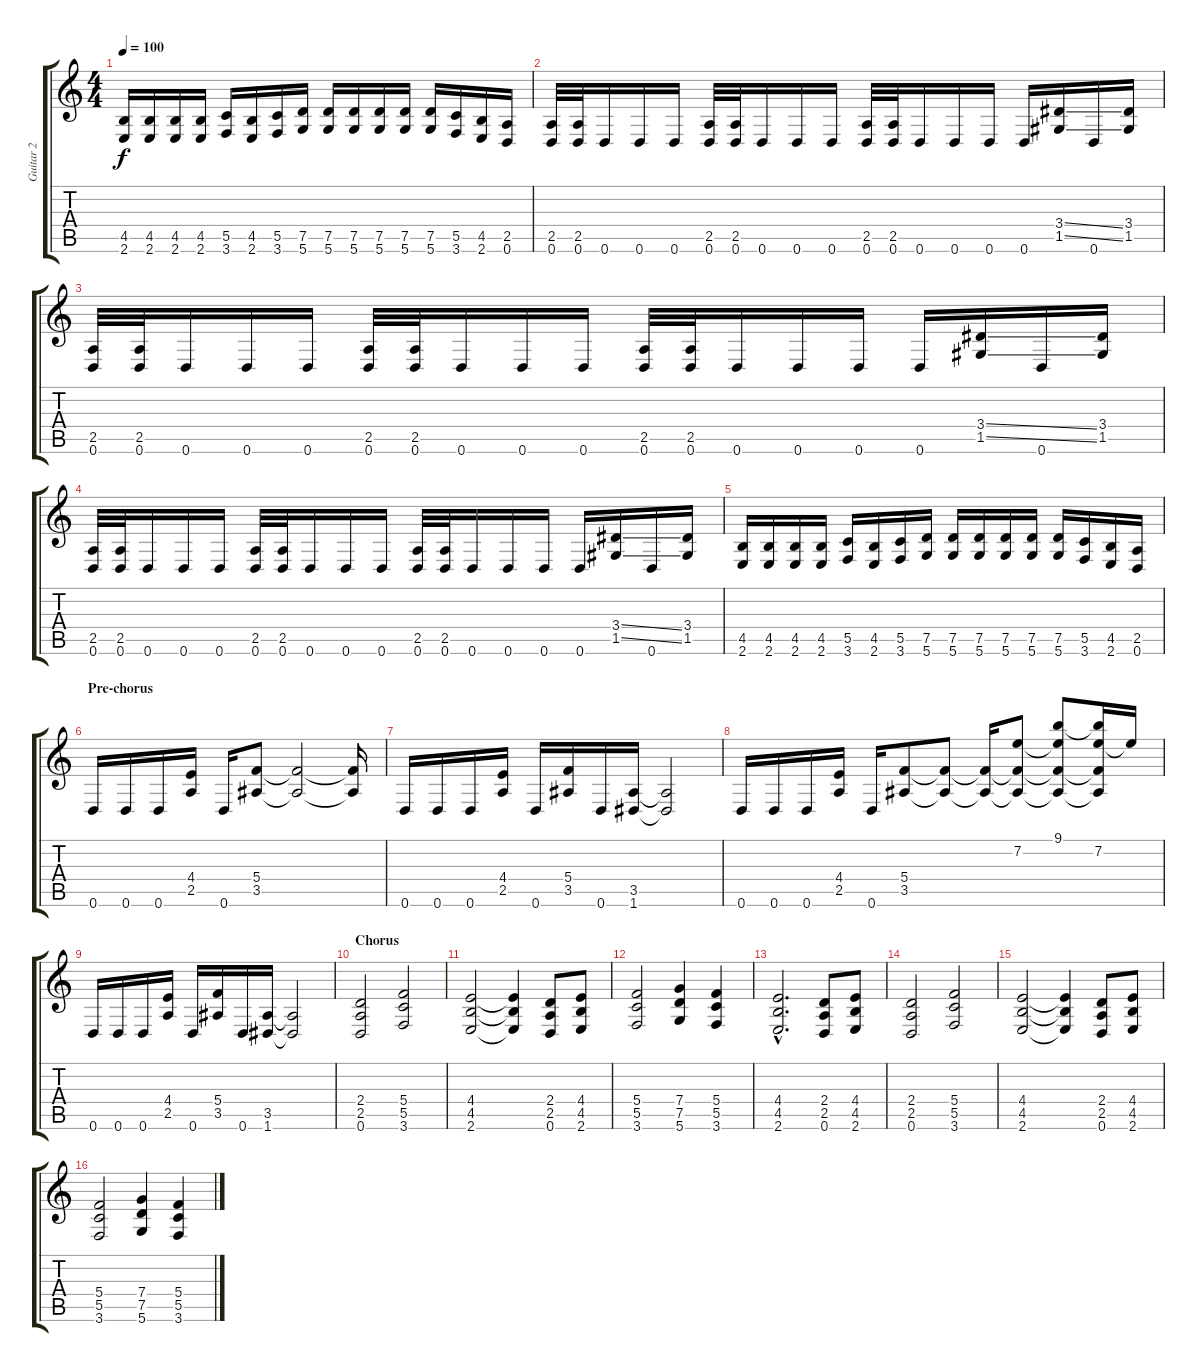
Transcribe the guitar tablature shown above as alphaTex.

\track ("Guitar 2" "Guitar 2") {instrument distortionguitar}
\staff {score tabs}
\tuning (D4 A3 F3 C3 G2 D2) {hide}
\ts (4 4)
\tempo 100
\clef g2
\ks c
(4.5 2.6).16{dy f} (4.5 2.6).16 (4.5 2.6).16 (4.5 2.6).16 (5.5 3.6).16 (4.5 2.6).16 (5.5 3.6).16 (7.5 5.6).16 (7.5 5.6).16 (7.5 5.6).16 (7.5 5.6).16 (7.5 5.6).16 (7.5 5.6).16 (5.5 3.6).16 (4.5 2.6).16 (2.5 0.6).16 |
(2.5 0.6).32 (2.5 0.6).32 0.6.16 0.6.16 0.6.16 (2.5 0.6).32 (2.5 0.6).32 0.6.16 0.6.16 0.6.16 (2.5 0.6).32 (2.5 0.6).32 0.6.16 0.6.16 0.6.16 0.6.16 (3.4{ss} 1.5{ss}).16 0.6.16 (3.4 1.5).16 |
(2.5 0.6).32 (2.5 0.6).32 0.6.16 0.6.16 0.6.16 (2.5 0.6).32 (2.5 0.6).32 0.6.16 0.6.16 0.6.16 (2.5 0.6).32 (2.5 0.6).32 0.6.16 0.6.16 0.6.16 0.6.16 (3.4{ss} 1.5{ss}).16 0.6.16 (3.4 1.5).16 |
(2.5 0.6).32 (2.5 0.6).32 0.6.16 0.6.16 0.6.16 (2.5 0.6).32 (2.5 0.6).32 0.6.16 0.6.16 0.6.16 (2.5 0.6).32 (2.5 0.6).32 0.6.16 0.6.16 0.6.16 0.6.16 (3.4{ss} 1.5{ss}).16 0.6.16 (3.4 1.5).16 |
(4.5 2.6).16 (4.5 2.6).16 (4.5 2.6).16 (4.5 2.6).16 (5.5 3.6).16 (4.5 2.6).16 (5.5 3.6).16 (7.5 5.6).16 (7.5 5.6).16 (7.5 5.6).16 (7.5 5.6).16 (7.5 5.6).16 (7.5 5.6).16 (5.5 3.6).16 (4.5 2.6).16 (2.5 0.6).16 |
\section ("" "Pre-chorus")
0.6.16 0.6.16 0.6.16 (4.4 2.5).16 0.6.16 (5.4 3.5).8 (5.4{t} 3.5{t}).2 (5.4{t} 3.5{t}).16 |
0.6.16 0.6.16 0.6.16 (4.4 2.5).16 0.6.16 (5.4 3.5).16 0.6.16 (3.5 1.6).16 (3.5{t} 1.6{t}).2 |
0.6.16 0.6.16 0.6.16 (4.4 2.5).16 0.6.16 (5.4 3.5).8 (5.4{t} 3.5{t}).8 (5.4{t} 3.5{t}).16 (7.2 5.4{t} 3.5{t}).8 (9.1 7.2{t} 5.4{t} 3.5{t}).8 (9.1{t} 7.2 5.4{t} 3.5{t}).16 7.2{t}.16 |
0.6.16 0.6.16 0.6.16 (4.4 2.5).16 0.6.16 (5.4 3.5).16 0.6.16 (3.5 1.6).16 (3.5{t} 1.6{t}).2 |
\section ("" "Chorus")
(2.4 2.5 0.6).2 (5.4 5.5 3.6).2 |
(4.4 4.5 2.6).2 (4.4{t} 4.5{t} 2.6{t}).4 (2.4 2.5 0.6).8 (4.4 4.5 2.6).8 |
(5.4 5.5 3.6).2 (7.4 7.5 5.6).4 (5.4 5.5 3.6).4 |
(4.4{hac} 4.5{hac} 2.6{hac}).2{d} (2.4 2.5 0.6).8 (4.4 4.5 2.6).8 |
(2.4 2.5 0.6).2 (5.4 5.5 3.6).2 |
(4.4 4.5 2.6).2 (4.4{t} 4.5{t} 2.6{t}).4 (2.4 2.5 0.6).8 (4.4 4.5 2.6).8 |
(5.4 5.5 3.6).2 (7.4 7.5 5.6).4 (5.4 5.5 3.6).4
